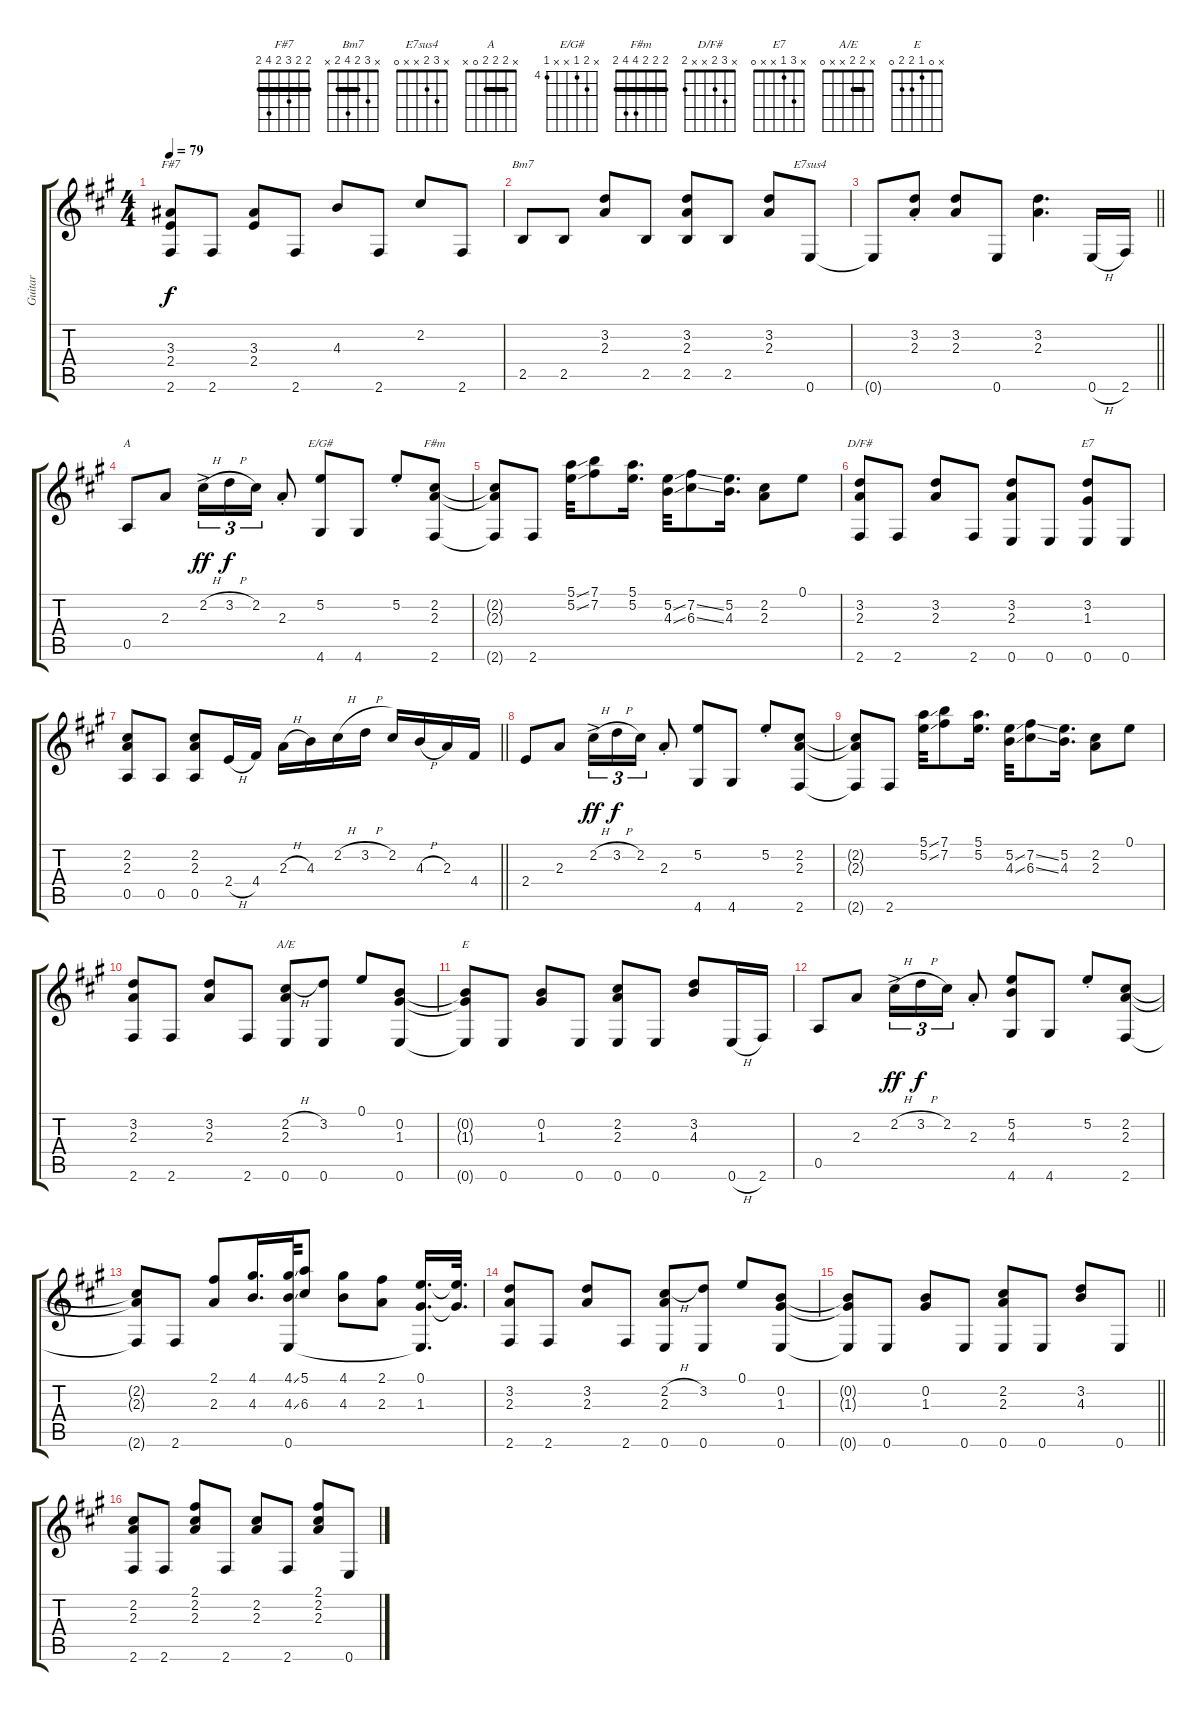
\track ("Guitar" "Guitar") {instrument acousticguitarnylon}
\staff {score tabs}
\tuning (E4 B3 G3 D3 A2 E2) {hide}
\chord ("F#7" 2 2 3 2 4 2) {barre 2}
\chord ("Bm7" x 3 2 4 2 x) {barre 2}
\chord ("E7sus4" x 3 2 x x 0)
\chord ("A" x 2 2 2 0 x) {barre 2}
\chord ("E/G#" x 5 4 x x 4) {firstfret 4}
\chord ("F#m" 2 2 2 4 4 2) {barre 2}
\chord ("D/F#" x 3 2 x x 2)
\chord ("E7" x 3 1 x x 0)
\chord ("A/E" x 2 2 x x 0) {barre 2}
\chord ("E" x 0 1 2 2 0)
\ts (4 4)
\tempo 79
\clef g2
\ks a
(3.3 2.4 2.6).8{ch "F#7" dy f} 2.6.8 (3.3 2.4).8 2.6.8 4.3.8 2.6.8 2.2.8 2.6.8 |
2.5.8{ch "Bm7"} 2.5.8 (3.2 2.3).8 2.5.8 (3.2 2.3 2.5).8 2.5.8 (3.2 2.3).8 0.6.8{ch "E7sus4"} |
\barLineRight lightlight
0.6{t}.8 (3.2{st} 2.3{st}).8 (3.2 2.3).8 0.6.8 (3.2 2.3).4{d} 0.6{h}.16 2.6.16 |
\section ("" "")
0.5.8{ch "A"} 2.3.8 2.2{h ac}.16{tu (3 2) dy ff} 3.2{h}.16{tu (3 2) dy f} 2.2.16{tu (3 2)} 2.3{st}.8 (5.2 4.6).8{ch "E/G#"} 4.6.8 5.2{st}.8 (2.2 2.3 2.6).8{ch "F#m"} |
(2.2{t} 2.3{t} 2.6{t}).8 2.6.8 (5.1{ss} 5.2{ss}).32 (7.1 7.2).8 (5.1 5.2).16{d} (5.2{ss} 4.3{ss}).32 (7.2{ss} 6.3{ss}).8 (5.2 4.3).16{d} (2.2 2.3).8 0.1.8 |
(3.2 2.3 2.6).8{ch "D/F#"} 2.6.8 (3.2 2.3).8 2.6.8 (3.2 2.3 0.6).8 0.6.8 (3.2 1.3 0.6).8{ch "E7"} 0.6.8 |
\barLineRight lightlight
(2.2 2.3 0.5).8 0.5.8 (2.2 2.3 0.5).8 2.4{h}.16 4.4.16 2.3{h}.16 4.3.16 2.2{h}.16 3.2{h}.16 2.2.16 4.3{h}.16 2.3.16 4.4.16 |
\section ("" "")
2.4.8 2.3.8 2.2{h ac}.16{tu (3 2) dy ff} 3.2{h}.16{tu (3 2) dy f} 2.2.16{tu (3 2)} 2.3{st}.8 (5.2 4.6).8 4.6.8 5.2{st}.8 (2.2 2.3 2.6).8 |
(2.2{t} 2.3{t} 2.6{t}).8 2.6.8 (5.1{ss} 5.2{ss}).32 (7.1 7.2).8 (5.1 5.2).16{d} (5.2{ss} 4.3{ss}).32 (7.2{ss} 6.3{ss}).8 (5.2 4.3).16{d} (2.2 2.3).8 0.1.8 |
(3.2 2.3 2.6).8 2.6.8 (3.2 2.3).8 2.6.8 (2.2{h} 2.3 0.6).8{ch "A/E"} (3.2 0.6).8 0.1.8 (0.2 1.3 0.6).8 |
(0.2{t} 1.3{t} 0.6{t}).8{ch "E"} 0.6.8 (0.2 1.3).8 0.6.8 (2.2 2.3 0.6).8 0.6.8 (3.2 4.3).8 0.6{h}.16 2.6.16 |
0.5.8 2.3.8 2.2{h ac}.16{tu (3 2) dy ff} 3.2{h}.16{tu (3 2) dy f} 2.2.16{tu (3 2)} 2.3{st}.8 (5.2 4.3 4.6).8 4.6.8 5.2{st}.8 (2.2 2.3 2.6).8 |
(2.2{t} 2.3{t} 2.6{t}).8 2.6.8 (2.1 2.3).8 (4.1 4.3).16{d} (4.1{ss} 4.3{ss} 0.6).64 (5.1 6.3).8 (4.1 4.3).8 (2.1 2.3).8 (0.1 1.3 0.6{t}).16{d} (0.1{t} 1.3{t}).32{d} |
(3.2 2.3 2.6).8 2.6.8 (3.2 2.3).8 2.6.8 (2.2{h} 2.3 0.6).8 (3.2 0.6).8 0.1.8 (0.2 1.3 0.6).8 |
\barLineRight lightlight
(0.2{t} 1.3{t} 0.6{t}).8 0.6.8 (0.2 1.3).8 0.6.8 (2.2 2.3 0.6).8 0.6.8 (3.2 4.3).8 0.6.8 |
\section ("" "")
(2.2 2.3 2.6).8 2.6.8 (2.1 2.2 2.3).8 2.6.8 (2.2 2.3).8 2.6.8 (2.1 2.2 2.3).8 0.6.8
